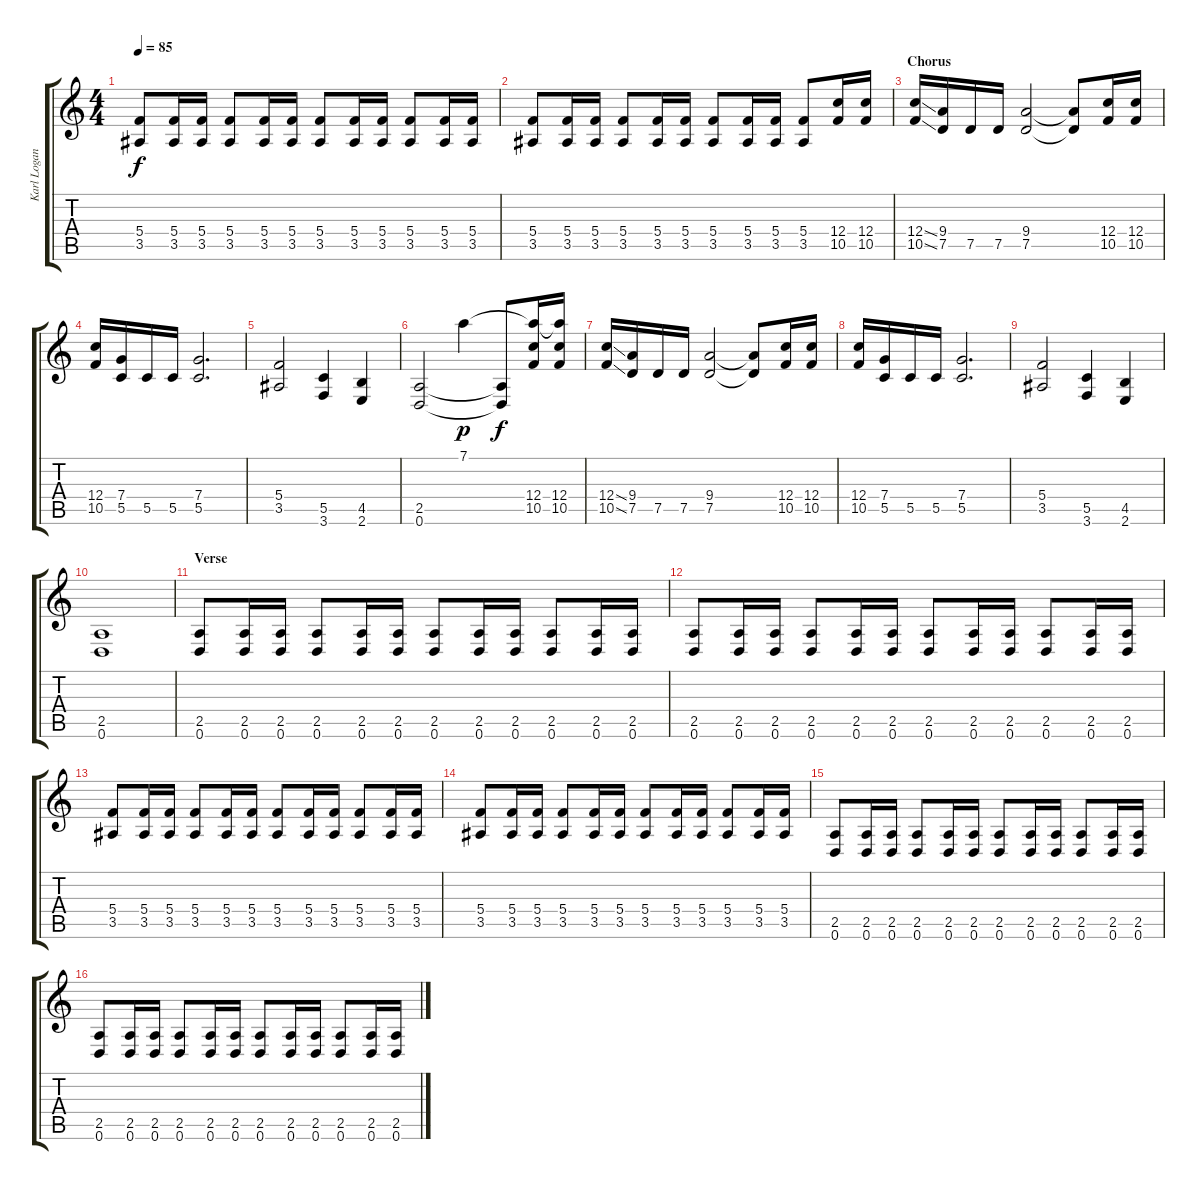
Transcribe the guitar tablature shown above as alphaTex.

\track ("Karl Logan" "Karl Logan") {instrument distortionguitar}
\staff {score tabs}
\tuning (D4 A3 F3 C3 G2 D2) {hide}
\ts (4 4)
\tempo 85
\clef g2
\ks c
(5.4 3.5).8{dy f} (5.4 3.5).16 (5.4 3.5).16 (5.4 3.5).8 (5.4 3.5).16 (5.4 3.5).16 (5.4 3.5).8 (5.4 3.5).16 (5.4 3.5).16 (5.4 3.5).8 (5.4 3.5).16 (5.4 3.5).16 |
(5.4 3.5).8 (5.4 3.5).16 (5.4 3.5).16 (5.4 3.5).8 (5.4 3.5).16 (5.4 3.5).16 (5.4 3.5).8 (5.4 3.5).16 (5.4 3.5).16 (5.4 3.5).8 (12.4 10.5).16 (12.4 10.5).16 |
\section ("" "Chorus")
(12.4{ss} 10.5{ss}).16 (9.4 7.5).16 7.5.16 7.5.16 (9.4 7.5).2 (9.4{t} 7.5{t}).8 (12.4 10.5).16 (12.4 10.5).16 |
(12.4 10.5).16 (7.4 5.5).16 5.5.16 5.5.16 (7.4 5.5).2{d} |
(5.4 3.5).2 (5.5 3.6).4 (4.5 2.6).4 |
(2.5 0.6).2 7.1.4{dy p} (2.5{t} 0.6{t}).8{dy f} (7.1{t} 12.4 10.5).16 (7.1{t} 12.4 10.5).16 |
(12.4{ss} 10.5{ss}).16 (9.4 7.5).16 7.5.16 7.5.16 (9.4 7.5).2 (9.4{t} 7.5{t}).8 (12.4 10.5).16 (12.4 10.5).16 |
(12.4 10.5).16 (7.4 5.5).16 5.5.16 5.5.16 (7.4 5.5).2{d} |
(5.4 3.5).2 (5.5 3.6).4 (4.5 2.6).4 |
(2.5 0.6).1 |
\section ("" "Verse")
(2.5 0.6).8 (2.5 0.6).16 (2.5 0.6).16 (2.5 0.6).8 (2.5 0.6).16 (2.5 0.6).16 (2.5 0.6).8 (2.5 0.6).16 (2.5 0.6).16 (2.5 0.6).8 (2.5 0.6).16 (2.5 0.6).16 |
(2.5 0.6).8 (2.5 0.6).16 (2.5 0.6).16 (2.5 0.6).8 (2.5 0.6).16 (2.5 0.6).16 (2.5 0.6).8 (2.5 0.6).16 (2.5 0.6).16 (2.5 0.6).8 (2.5 0.6).16 (2.5 0.6).16 |
(5.4 3.5).8 (5.4 3.5).16 (5.4 3.5).16 (5.4 3.5).8 (5.4 3.5).16 (5.4 3.5).16 (5.4 3.5).8 (5.4 3.5).16 (5.4 3.5).16 (5.4 3.5).8 (5.4 3.5).16 (5.4 3.5).16 |
(5.4 3.5).8 (5.4 3.5).16 (5.4 3.5).16 (5.4 3.5).8 (5.4 3.5).16 (5.4 3.5).16 (5.4 3.5).8 (5.4 3.5).16 (5.4 3.5).16 (5.4 3.5).8 (5.4 3.5).16 (5.4 3.5).16 |
(2.5 0.6).8 (2.5 0.6).16 (2.5 0.6).16 (2.5 0.6).8 (2.5 0.6).16 (2.5 0.6).16 (2.5 0.6).8 (2.5 0.6).16 (2.5 0.6).16 (2.5 0.6).8 (2.5 0.6).16 (2.5 0.6).16 |
(2.5 0.6).8 (2.5 0.6).16 (2.5 0.6).16 (2.5 0.6).8 (2.5 0.6).16 (2.5 0.6).16 (2.5 0.6).8 (2.5 0.6).16 (2.5 0.6).16 (2.5 0.6).8 (2.5 0.6).16 (2.5 0.6).16
